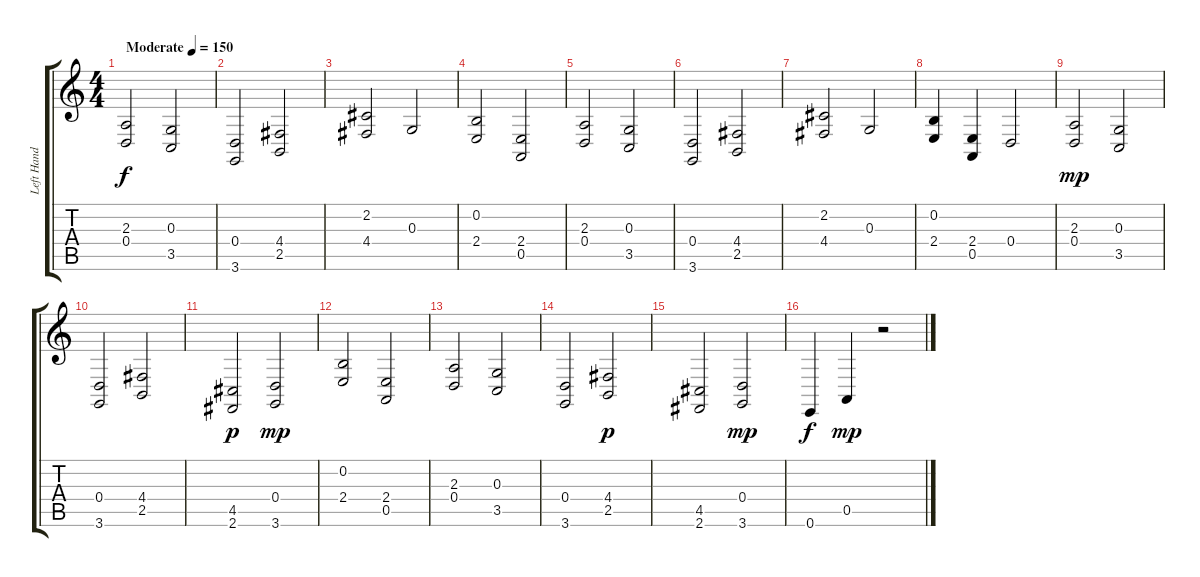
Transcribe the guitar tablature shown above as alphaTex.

\track ("Left Hand" "Left Hand") {instrument honkytonkpiano}
\staff {score tabs}
\tuning (E4 B3 G3 D3 A2 E2) {hide}
\ts (4 4)
\tempo (150 "Moderate")
\clef g2
\ks c
(2.3 0.4).2{dy f instrument honkytonkpiano} (0.3 3.5).2 |
(0.4 3.6).2 (4.4 2.5).2 |
(2.2 4.4).2 0.3.2 |
(0.2 2.4).2 (2.4 0.5).2 |
(2.3 0.4).2 (0.3 3.5).2 |
(0.4 3.6).2 (4.4 2.5).2 |
(2.2 4.4).2 0.3.2 |
(0.2 2.4).4 (2.4 0.5).4 0.4.2 |
(2.3 0.4).2{dy mp} (0.3 3.5).2 |
(0.4 3.6).2 (4.4 2.5).2 |
(4.5 2.6).2{dy p} (0.4 3.6).2{dy mp} |
(0.2 2.4).2 (2.4 0.5).2 |
(2.3 0.4).2 (0.3 3.5).2 |
(0.4 3.6).2 (4.4 2.5).2{dy p} |
(4.5 2.6).2 (0.4 3.6).2{dy mp} |
0.6.4{dy f} 0.5.4{dy mp} r.2
